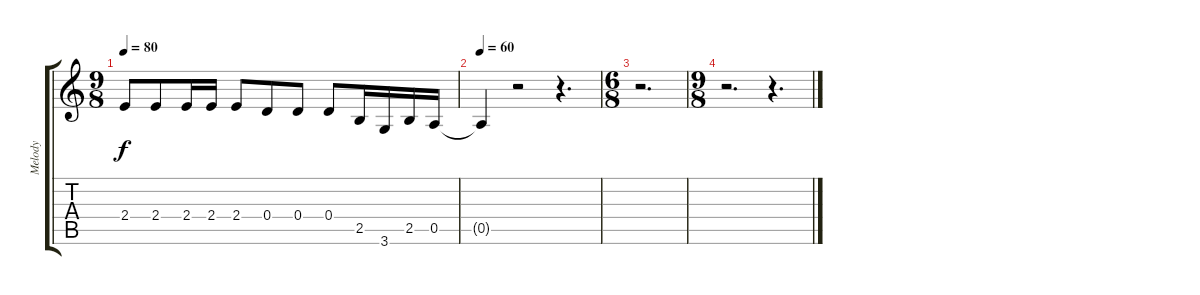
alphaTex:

\track ("Melody" "Melody") {instrument fretlessbass}
\staff {score tabs}
\tuning (E4 B3 G3 D3 A2 E2) {hide}
\ts (9 8)
\tempo 80
\clef g2
\ks c
2.4.8{dy f} 2.4.8 2.4.16 2.4.16 2.4.8 0.4.8 0.4.8 0.4.8 2.5.16 3.6.16 2.5.16 0.5.16 |
\tempo 60
0.5{t}.4 r.2 r.4{d} |
\ts (6 8)
r.2{d} |
\ts (9 8)
r.2{d} r.4{d}
